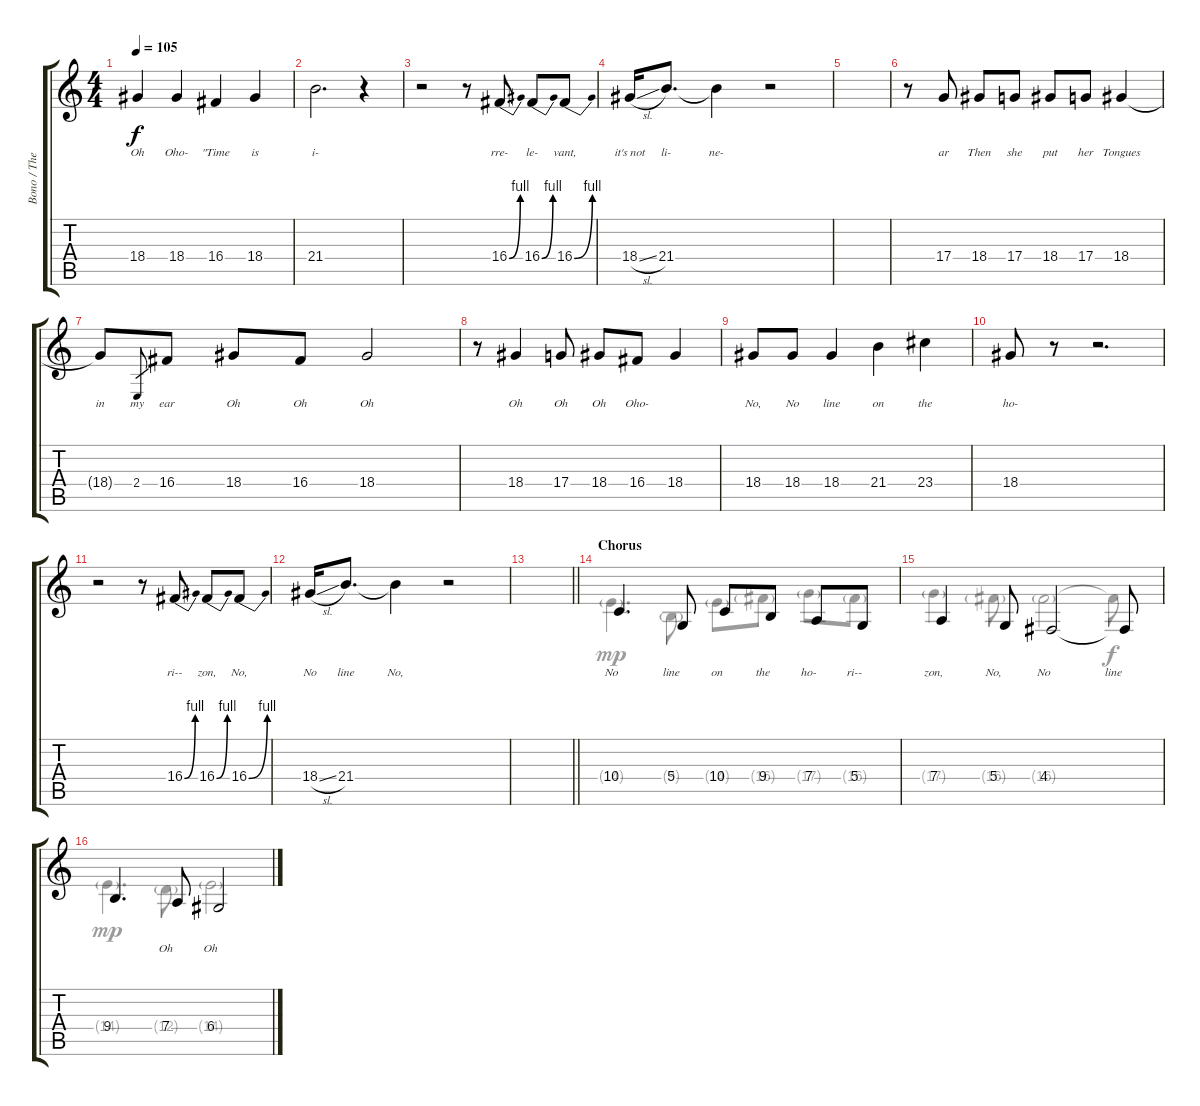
\track ("Bono / The Edge" "Bono / The") {instrument altosax}
\staff {score tabs}
\tuning (E4 B3 G3 D3 A2 E2) {hide}
\voice
\ts (4 4)
\tempo 105
\clef g2
\ks c
18.4.4{lyrics (0 "Oh") lyrics (1 "") lyrics (2 "") lyrics (3 "") lyrics (4 "") dy f} 18.4.4{lyrics (0 "Oho-") lyrics (1 "") lyrics (2 "") lyrics (3 "") lyrics (4 "")} 16.4.4{lyrics (0 "\"Time") lyrics (1 "") lyrics (2 "") lyrics (3 "") lyrics (4 "")} 18.4.4{lyrics (0 "is") lyrics (1 "") lyrics (2 "") lyrics (3 "") lyrics (4 "")} |
21.4.2{d lyrics (0 "i-") lyrics (1 "") lyrics (2 "") lyrics (3 "") lyrics (4 "")} r.4 |
r.2 r.8 16.4{be (bend 0 0 60 4)}.8{lyrics (0 "rre-") lyrics (1 "") lyrics (2 "") lyrics (3 "") lyrics (4 "")} 16.4{be (bend 0 0 60 4)}.8{lyrics (0 "le-") lyrics (1 "") lyrics (2 "") lyrics (3 "") lyrics (4 "")} 16.4{be (bend 0 0 60 4)}.8{lyrics (0 "vant,") lyrics (1 "") lyrics (2 "") lyrics (3 "") lyrics (4 "")} |
18.4{sl}.16{lyrics (0 "it's not") lyrics (1 "") lyrics (2 "") lyrics (3 "") lyrics (4 "")} 21.4.8{d lyrics (0 "li-") lyrics (1 "") lyrics (2 "") lyrics (3 "") lyrics (4 "")} 21.4{t}.4{lyrics (0 "ne-") lyrics (1 "") lyrics (2 "") lyrics (3 "") lyrics (4 "")} r.2 |
|
r.8 17.4.8{lyrics (0 "ar") lyrics (1 "") lyrics (2 "") lyrics (3 "") lyrics (4 "")} 18.4.8{lyrics (0 "Then") lyrics (1 "") lyrics (2 "") lyrics (3 "") lyrics (4 "")} 17.4.8{lyrics (0 "she") lyrics (1 "") lyrics (2 "") lyrics (3 "") lyrics (4 "")} 18.4.8{lyrics (0 "put") lyrics (1 "") lyrics (2 "") lyrics (3 "") lyrics (4 "")} 17.4.8{lyrics (0 "her") lyrics (1 "") lyrics (2 "") lyrics (3 "") lyrics (4 "")} 18.4.4{lyrics (0 "Tongues") lyrics (1 "") lyrics (2 "") lyrics (3 "") lyrics (4 "")} |
18.4{t}.8{lyrics (0 "in") lyrics (1 "") lyrics (2 "") lyrics (3 "") lyrics (4 "")} 2.4.8{lyrics (0 "my") lyrics (1 "") lyrics (2 "") lyrics (3 "") lyrics (4 "") gr} 16.4.8{lyrics (0 "ear") lyrics (1 "") lyrics (2 "") lyrics (3 "") lyrics (4 "")} 18.4.8{lyrics (0 "Oh") lyrics (1 "") lyrics (2 "") lyrics (3 "") lyrics (4 "")} 16.4.8{lyrics (0 "Oh") lyrics (1 "") lyrics (2 "") lyrics (3 "") lyrics (4 "")} 18.4.2{lyrics (0 "Oh") lyrics (1 "") lyrics (2 "") lyrics (3 "") lyrics (4 "")} |
r.8 18.4.4{lyrics (0 "Oh") lyrics (1 "") lyrics (2 "") lyrics (3 "") lyrics (4 "")} 17.4.8{lyrics (0 "Oh") lyrics (1 "") lyrics (2 "") lyrics (3 "") lyrics (4 "")} 18.4.8{lyrics (0 "Oh") lyrics (1 "") lyrics (2 "") lyrics (3 "") lyrics (4 "")} 16.4.8{lyrics (0 "Oho-") lyrics (1 "") lyrics (2 "") lyrics (3 "") lyrics (4 "")} 18.4.4{lyrics (0 "") lyrics (1 "") lyrics (2 "") lyrics (3 "") lyrics (4 "")} |
18.4.8{lyrics (0 "No,") lyrics (1 "") lyrics (2 "") lyrics (3 "") lyrics (4 "")} 18.4.8{lyrics (0 "No") lyrics (1 "") lyrics (2 "") lyrics (3 "") lyrics (4 "")} 18.4.4{lyrics (0 "line") lyrics (1 "") lyrics (2 "") lyrics (3 "") lyrics (4 "")} 21.4.4{lyrics (0 "on") lyrics (1 "") lyrics (2 "") lyrics (3 "") lyrics (4 "")} 23.4.4{lyrics (0 "the") lyrics (1 "") lyrics (2 "") lyrics (3 "") lyrics (4 "")} |
18.4.8{lyrics (0 "ho-") lyrics (1 "") lyrics (2 "") lyrics (3 "") lyrics (4 "")} r.8 r.2{d} |
r.2 r.8 16.4{be (bend 0 0 60 4)}.8{lyrics (0 "ri--") lyrics (1 "") lyrics (2 "") lyrics (3 "") lyrics (4 "")} 16.4{be (bend 0 0 60 4)}.8{lyrics (0 "zon,") lyrics (1 "") lyrics (2 "") lyrics (3 "") lyrics (4 "")} 16.4{be (bend 0 0 60 4)}.8{lyrics (0 "No,") lyrics (1 "") lyrics (2 "") lyrics (3 "") lyrics (4 "")} |
18.4{sl}.16{lyrics (0 "No") lyrics (1 "") lyrics (2 "") lyrics (3 "") lyrics (4 "")} 21.4.8{d lyrics (0 "line") lyrics (1 "") lyrics (2 "") lyrics (3 "") lyrics (4 "")} 21.4{t}.4{lyrics (0 "No,") lyrics (1 "") lyrics (2 "") lyrics (3 "") lyrics (4 "")} r.2 |
\barLineRight lightlight
|
\section ("" "Chorus")
10.4.4{d lyrics (0 "No") lyrics (1 "") lyrics (2 "") lyrics (3 "") lyrics (4 "")} 5.4.8{lyrics (0 "line") lyrics (1 "") lyrics (2 "") lyrics (3 "") lyrics (4 "")} 10.4.8{lyrics (0 "on") lyrics (1 "") lyrics (2 "") lyrics (3 "") lyrics (4 "")} 9.4.8{lyrics (0 "the") lyrics (1 "") lyrics (2 "") lyrics (3 "") lyrics (4 "")} 7.4.8{lyrics (0 "ho-") lyrics (1 "") lyrics (2 "") lyrics (3 "") lyrics (4 "")} 5.4.8{lyrics (0 "ri--") lyrics (1 "") lyrics (2 "") lyrics (3 "") lyrics (4 "")} |
7.4.4{lyrics (0 "zon,") lyrics (1 "") lyrics (2 "") lyrics (3 "") lyrics (4 "")} 5.4.8{lyrics (0 "No,") lyrics (1 "") lyrics (2 "") lyrics (3 "") lyrics (4 "")} 4.4.2{lyrics (0 "No") lyrics (1 "") lyrics (2 "") lyrics (3 "") lyrics (4 "")} 4.4{t}.8{lyrics (0 "line") lyrics (1 "") lyrics (2 "") lyrics (3 "") lyrics (4 "")} |
9.4.4{d lyrics (0 "") lyrics (1 "") lyrics (2 "") lyrics (3 "") lyrics (4 "")} 7.4.8{lyrics (0 "Oh") lyrics (1 "") lyrics (2 "") lyrics (3 "") lyrics (4 "")} 6.4.2{lyrics (0 "Oh") lyrics (1 "") lyrics (2 "") lyrics (3 "") lyrics (4 "")}
\voice
\clef g2
\ottava regular
\simile none
\ks c
|
|
|
|
|
|
|
|
|
|
|
|
\barLineRight lightlight
|
14.4{g}.4{d dy mp} 9.4{g}.8 14.4{g}.8 16.4{g}.8 17.4{g}.8 16.4{g}.8 |
17.4{g}.4 16.4{g}.8 16.4{g}.2 16.4{t}.8{dy f} |
14.4{g}.4{d dy mp} 12.4{g}.8 14.4{g}.2
